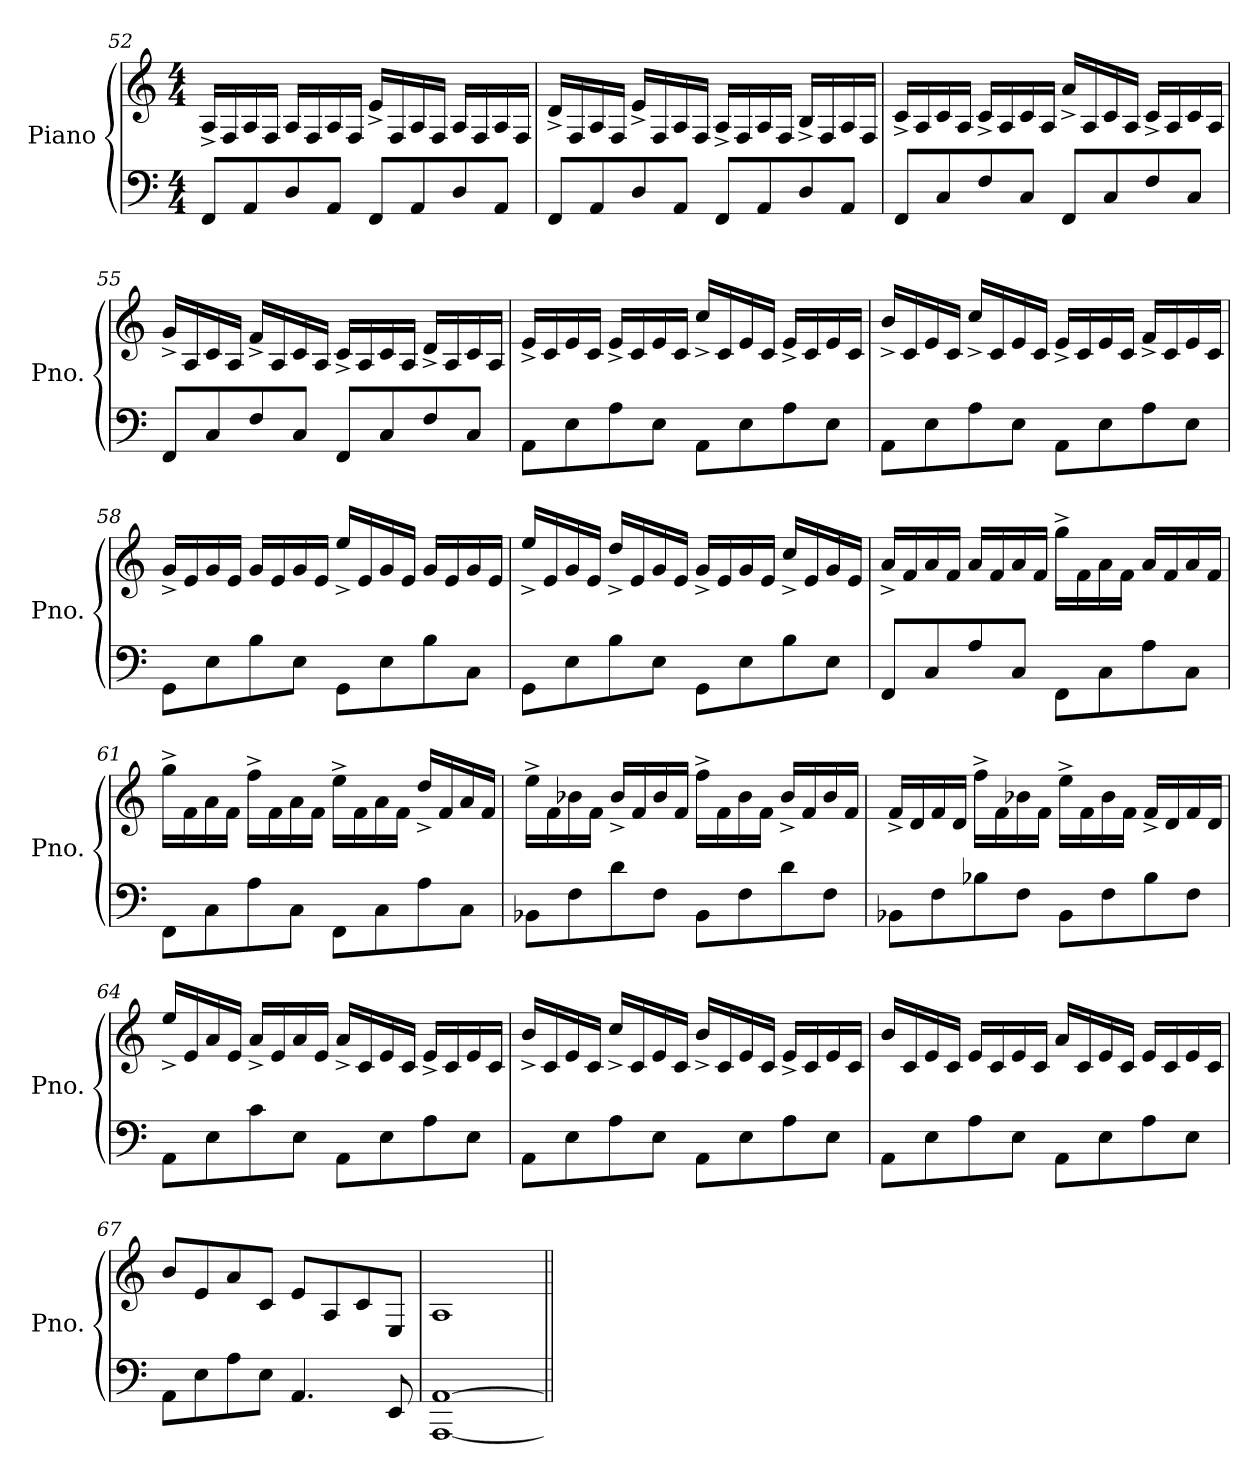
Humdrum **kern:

**kern	**kern
*part1	*part1
*staff2	*staff1
*I"Piano	*
*I'Pno.	*
!!LO:LB:g=z
*clefF4	*clefG2
*k[]	*k[]
*M4/4	*M4/4
=52	=52
8FF/L	16A^/LL
.	16F/
8AA/	16A/
.	16F/JJ
8D/	16A/LL
.	16F/
8AA/J	16A/
.	16F/JJ
8FF/L	16e^/LL
.	16F/
8AA/	16A/
.	16F/JJ
8D/	16A/LL
.	16F/
8AA/J	16A/
.	16F/JJ
=53	=53
8FF/L	16d^/LL
.	16F/
8AA/	16A/
.	16F/JJ
8D/	16e^/LL
.	16F/
8AA/J	16A/
.	16F/JJ
8FF/L	16A^/LL
.	16F/
8AA/	16A/
.	16F/JJ
8D/	16B^/LL
.	16F/
8AA/J	16A/
.	16F/JJ
!!LO:LB:g=z
=54	=54
8FF/L	16c^/LL
.	16A/
8C/	16c/
.	16A/JJ
8F/	16c^/LL
.	16A/
8C/J	16c/
.	16A/JJ
8FF/L	16a^/LL
.	16A/
8C/	16c/
.	16A/JJ
8F/	16c^/LL
.	16A/
8C/J	16c/
.	16A/JJ
=55	=55
8FF/L	16g^/LL
.	16A/
8C/	16c/
.	16A/JJ
8F/	16f^/LL
.	16A/
8C/J	16c/
.	16A/JJ
8FF/L	16c^/LL
.	16A/
8C/	16c/
.	16A/JJ
8F/	16d^/LL
.	16A/
8C/J	16c/
.	16A/JJ
!!LO:LB:g=z
=56	=56
8AA\L	16e^/LL
.	16c/
8E\	16e/
.	16c/JJ
8A\	16e^/LL
.	16c/
8E\J	16e/
.	16c/JJ
8AA\L	16cc^/LL
.	16c/
8E\	16e/
.	16c/JJ
8A\	16e^/LL
.	16c/
8E\J	16e/
.	16c/JJ
=57	=57
8AA\L	16b^/LL
.	16c/
8E\	16e/
.	16c/JJ
8A\	16cc^/LL
.	16c/
8E\J	16e/
.	16c/JJ
8AA\L	16e^/LL
.	16c/
8E\	16e/
.	16c/JJ
8A\	16f^/LL
.	16c/
8E\J	16e/
.	16c/JJ
!!LO:PB:g=z
=58	=58
8GG\L	16g^/LL
.	16e/
8E\	16g/
.	16e/JJ
8B\	16g/LL
.	16e/
8E\J	16g/
.	16e/JJ
8GG\L	16ee^/LL
.	16e/
8E\	16g/
.	16e/JJ
8B\	16g/LL
.	16e/
8C\J	16g/
.	16e/JJ
=59	=59
8GG\L	16ee^/LL
.	16e/
8E\	16g/
.	16e/JJ
8B\	16dd^/LL
.	16e/
8E\J	16g/
.	16e/JJ
8GG\L	16g^/LL
.	16e/
8E\	16g/
.	16e/JJ
8B\	16cc^/LL
.	16e/
8E\J	16g/
.	16e/JJ
!!LO:LB:g=z
=60	=60
8FF/L	16a^/LL
.	16f/
8C/	16a/
.	16f/JJ
8A/	16a/LL
.	16f/
8C/J	16a/
.	16f/JJ
8FF\L	16gg^\LL
.	16f\
8C\	16a\
.	16f\JJ
8A\	16a/LL
.	16f/
8C\J	16a/
.	16f/JJ
=61	=61
8FF\L	16gg^\LL
.	16f\
8C\	16a\
.	16f\JJ
8A\	16ff^\LL
.	16f\
8C\J	16a\
.	16f\JJ
8FF\L	16ee^\LL
.	16f\
8C\	16a\
.	16f\JJ
8A\	16dd^/LL
.	16f/
8C\J	16a/
.	16f/JJ
!!LO:LB:g=z
=62	=62
8BB-X\L	16ee^\LL
.	16f\
8F\	16b-X\
.	16f\JJ
8d\	16b-^/LL
.	16f/
8F\J	16b-/
.	16f/JJ
8BB-\L	16ff^\LL
.	16f\
8F\	16b-\
.	16f\JJ
8d\	16b-^/LL
.	16f/
8F\J	16b-/
.	16f/JJ
=63	=63
8BB-X\L	16f^/LL
.	16d/
8F\	16f/
.	16d/JJ
8B-X\	16ff^\LL
.	16f\
8F\J	16b-X\
.	16f\JJ
8BB-\L	16ee^\LL
.	16f\
8F\	16b-\
.	16f\JJ
8B-\	16f^/LL
.	16d/
8F\J	16f/
.	16d/JJ
!!LO:LB:g=z
=64	=64
8AA\L	16ee^/LL
.	16e/
8E\	16a/
.	16e/JJ
8c\	16a^/LL
.	16e/
8E\J	16a/
.	16e/JJ
8AA\L	16a^/LL
.	16c/
8E\	16e/
.	16c/JJ
8A\	16e^/LL
.	16c/
8E\J	16e/
.	16c/JJ
=65	=65
8AA\L	16b^/LL
.	16c/
8E\	16e/
.	16c/JJ
8A\	16cc^/LL
.	16c/
8E\J	16e/
.	16c/JJ
8AA\L	16b^/LL
.	16c/
8E\	16e/
.	16c/JJ
8A\	16e^/LL
.	16c/
8E\J	16e/
.	16c/JJ
!!LO:LB:g=z
=66	=66
8AA\L	16b/LL
.	16c/
8E\	16e/
.	16c/JJ
8A\	16e/LL
.	16c/
8E\J	16e/
.	16c/JJ
8AA\L	16a/LL
.	16c/
8E\	16e/
.	16c/JJ
8A\	16e/LL
.	16c/
8E\J	16e/
.	16c/JJ
=67	=67
8AA\L	8b/L
8E\	8e/
8A\	8a/
8E\J	8c/J
4.AA/	8e/L
.	8A/
.	8c/
8EE/	8E/J
!!LO:LB:g=z
=68	=68
[1AAA [1AA	1A
=||	=||
*-	*-
